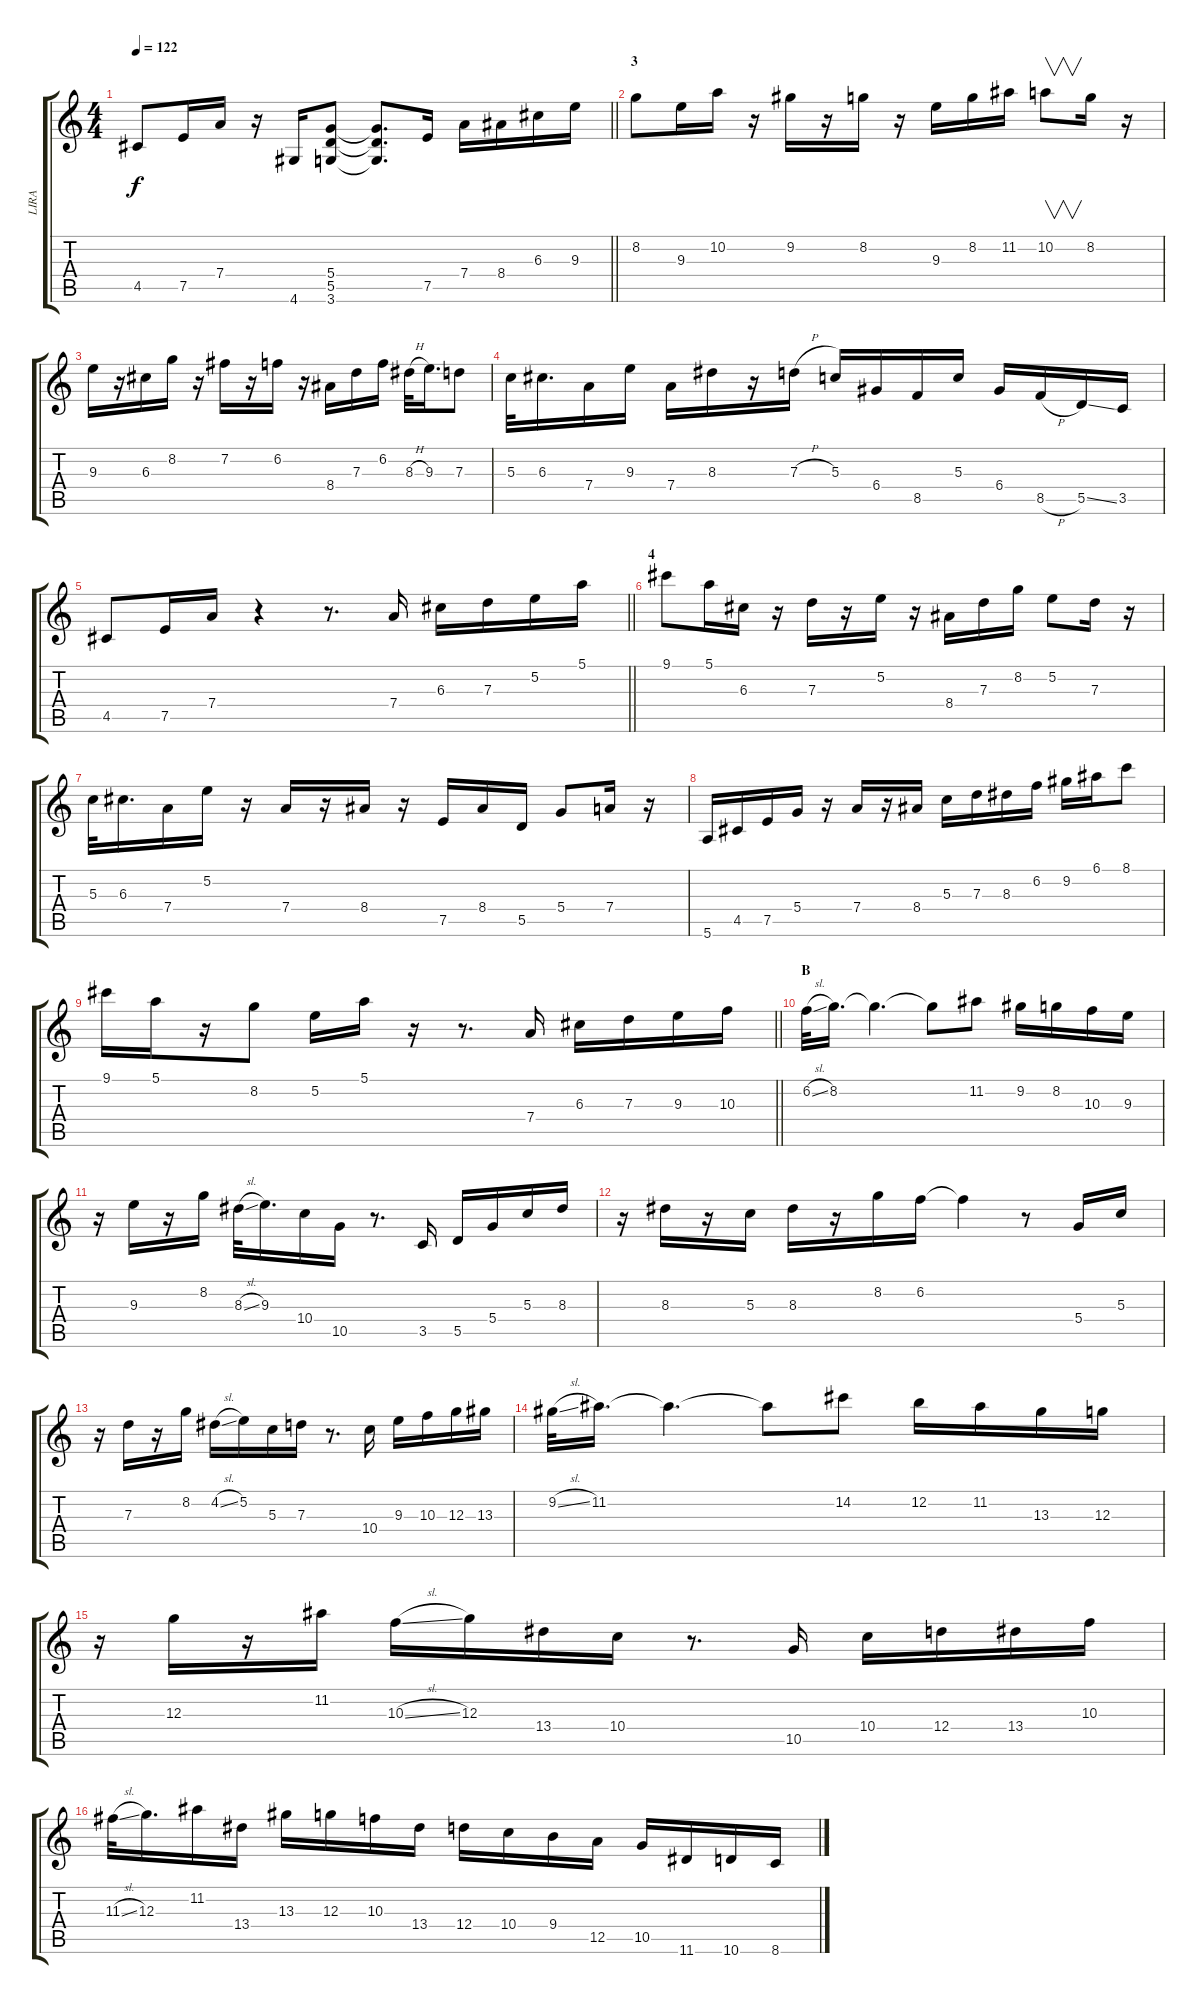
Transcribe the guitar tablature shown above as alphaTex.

\track ("LIRA" "LIRA") {instrument overdrivenguitar}
\staff {score tabs}
\tuning (E4 B3 G3 D3 A2 E2) {hide}
\ts (4 4)
\tempo 122
\clef g2
\barLineRight lightlight
\ks c
4.5.8{dy f} 7.5.16 7.4.16 r.16 4.6.16 (5.4 5.5 3.6).8 (5.4{t} 5.5{t} 3.6{t}).8{d} 7.5.16 7.4.16 8.4.16 6.3.16 9.3.16 |
\section ("" "3")
8.2.8 9.3.16 10.2.16 r.16 9.2.16 r.16 8.2.16 r.16 9.3.16 8.2.16 11.2.16 10.2.8{v} 8.2.16 r.16 |
9.3.16 r.16 6.3.16 8.2.16 r.16 7.2.16 r.16 6.2.16 r.16 8.4.16 7.3.16 6.2.16 8.3{h}.32 9.3.16{d} 7.3.8 |
5.3.32 6.3.16{d} 7.4.16 9.3.16 7.4.16 8.3.16 r.16 7.3{h}.16 5.3.16 6.4.16 8.5.16 5.3.16 6.4.16 8.5{h}.16 5.5{ss}.16 3.5.16 |
\barLineRight lightlight
4.5.8 7.5.16 7.4.16 r.4 r.8{d} 7.4.16 6.3.16 7.3.16 5.2.16 5.1.16 |
\section ("" "4")
9.1.8 5.1.16 6.3.16 r.16 7.3.16 r.16 5.2.16 r.16 8.4.16 7.3.16 8.2.16 5.2.8 7.3.16 r.16 |
5.3.32 6.3.16{d} 7.4.16 5.2.16 r.16 7.4.16 r.16 8.4.16 r.16 7.5.16 8.4.16 5.5.16 5.4.8 7.4.16 r.16 |
5.6.16 4.5.16 7.5.16 5.4.16 r.16 7.4.16 r.16 8.4.16 5.3.16 7.3.16 8.3.16 6.2.16 9.2.16 6.1.16 8.1.8 |
\barLineRight lightlight
9.1.16 5.1.16 r.16 8.2.8 5.2.16 5.1.16 r.16 r.8{d} 7.4.16 6.3.16 7.3.16 9.3.16 10.3.16 |
\section ("" "B")
6.2{sl}.32 8.2.16{d} 8.2{t}.4{d} 8.2{t}.8 11.2.8 9.2.16 8.2.16 10.3.16 9.3.16 |
r.16 9.3.16 r.16 8.2.16 8.3{sl}.32 9.3.16{d} 10.4.16 10.5.16 r.8{d} 3.5.16 5.5.16 5.4.16 5.3.16 8.3.16 |
r.16 8.3.16 r.16 5.3.16 8.3.16 r.16 8.2.16 6.2.16 6.2{t}.4 r.8 5.4.16 5.3.16 |
r.16 7.3.16 r.16 8.2.16 4.2{sl}.16 5.2.16 5.3.16 7.3.16 r.8{d} 10.4.16 9.3.16 10.3.16 12.3.16 13.3.16 |
9.2{sl}.32 11.2.16{d} 11.2{t}.4{d} 11.2{t}.8 14.2.8 12.2.16 11.2.16 13.3.16 12.3.16 |
r.16 12.3.16 r.16 11.2.16 10.3{sl}.16 12.3.16 13.4.16 10.4.16 r.8{d} 10.5.16 10.4.16 12.4.16 13.4.16 10.3.16 |
11.3{sl}.32 12.3.16{d} 11.2.16 13.4.16 13.3.16 12.3.16 10.3.16 13.4.16 12.4.16 10.4.16 9.4.16 12.5.16 10.5.16 11.6.16 10.6.16 8.6.16
